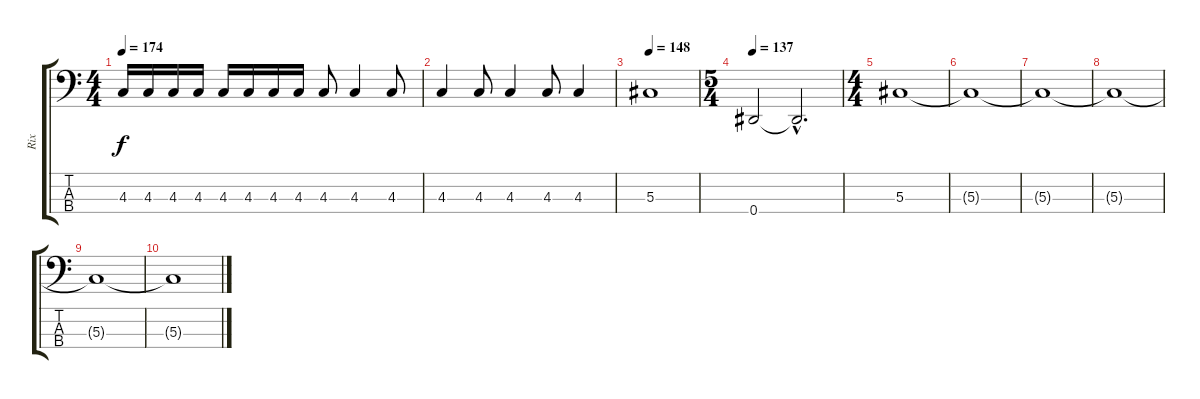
\track ("Rix" "Rix") {instrument electricbasspick}
\staff {score tabs}
\tuning (Gb2 Db2 Ab1 Eb1) {hide}
\ts (4 4)
\tempo 174
\clef f4
\ks c
4.3.16{dy f} 4.3.16 4.3.16 4.3.16 4.3.16 4.3.16 4.3.16 4.3.16 4.3.8 4.3.4 4.3.8 |
4.3.4 4.3.8 4.3.4 4.3.8 4.3.4 |
\tempo 148
5.3.1 |
\ts (5 4)
\tempo 137
0.4.2 0.4{hac t}.2{d} |
\ts (4 4)
5.3.1 |
5.3{t}.1 |
5.3{t}.1 |
5.3{t}.1 |
5.3{t}.1 |
5.3{t}.1
